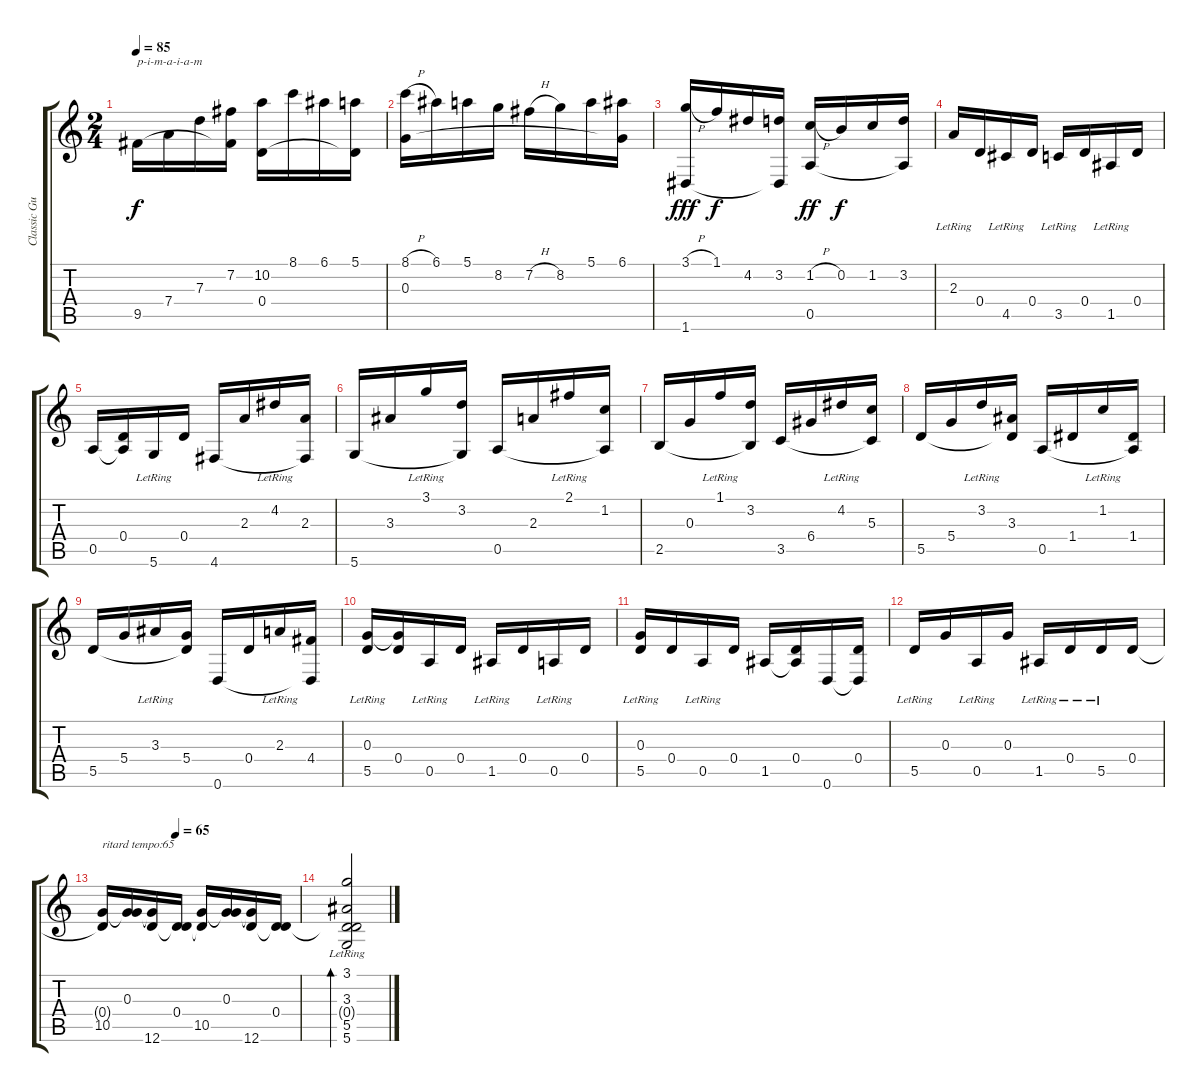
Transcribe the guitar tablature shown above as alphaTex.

\track ("Classic Guitar" "Classic Gu") {instrument acousticguitarnylon}
\staff {score tabs}
\tuning (E4 B3 G3 D3 A2 D2) {hide}
\ts (2 4)
\tempo 85
\clef g2
\ks c
9.5.16{txt "p-i-m-a-i-a-m" dy f} 7.4.16 7.3.16 (7.2 9.5{t}).16 (10.2 0.4).16 8.1.16 6.1.16 (5.1 0.4{t}).16 |
(8.1{h} 0.3).16 6.1.16 5.1.16 8.2.16 7.2{h}.16 8.2.16 5.1.16 (6.1 0.3{t}).16 |
(3.1{h} 1.6).16{dy fff} 1.1.16{dy f} 4.2.16 (3.2 1.6{t}).16 (1.2{h} 0.5).16{dy ff} 0.2.16{dy f} 1.2.16 (3.2 0.5{t}).16 |
2.3{lr}.16 0.4.16 4.5{lr}.16 0.4.16 3.5{lr}.16 0.4.16 1.5{lr}.16 0.4.16 |
0.5.16 (0.4 0.5{t}).16 5.6{lr}.16 0.4.16 4.6.16 2.3.16 4.2{lr}.16 (2.3 4.6{t}).16 |
5.6.16 3.3.16 3.1{lr}.16 (3.2 5.6{t}).16 0.5.16 2.3.16 2.1{lr}.16 (1.2 0.5{t}).16 |
2.5.16 0.3.16 1.1{lr}.16 (3.2 2.5{t}).16 3.5.16 6.4.16 4.2{lr}.16 (5.3 3.5{t}).16 |
5.5.16 5.4.16 3.2{lr}.16 (3.3 5.5{t}).16 0.5.16 1.4.16 1.2{lr}.16 (1.4 0.5{t}).16 |
5.5.16 5.4.16 3.3{lr}.16 (5.4 5.5{t}).16 0.6.16 0.4.16 2.3{lr}.16 (4.4 0.6{t}).16 |
(0.3 5.5{lr}).16 (0.3{t} 0.4).16 0.5{lr}.16 0.4.16 1.5{lr}.16 0.4.16 0.5{lr}.16 0.4.16 |
(0.3{lr} 5.5{lr}).16 0.4.16 0.5{lr}.16 0.4.16 1.5.16 (0.4 1.5{t}).16 0.6.16 (0.4 0.6{t}).16 |
5.5{lr}.16 0.3.16 0.5{lr}.16 0.3.16 1.5{lr}.16 0.4{lr}.16 5.5{lr}.16 0.4.16 |
\tempo (65 0.375)
(0.4{t} 10.5).16{txt "ritard tempo:65"} (0.3 10.5{t}).16 (0.3{t} 12.6).16 (0.4 12.6{t}).16 (0.4{t} 10.5).16 (0.3 10.5{t}).16 (0.3{t} 12.6).16 (0.4 12.6{t}).16 |
(3.1{lr} 3.3{lr} 0.4{t} 5.5{lr} 5.6{lr}).2{bd 240}
